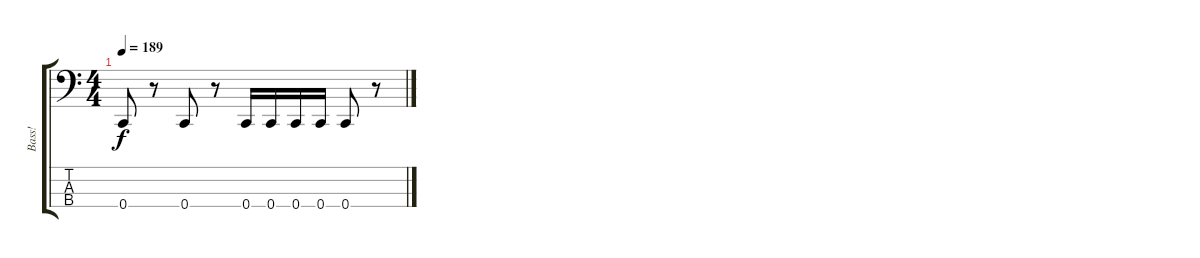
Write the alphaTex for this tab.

\track ("Bass!" "Bass!") {instrument electricbassfinger}
\staff {score tabs}
\tuning (F2 C2 G1 C1) {hide}
\ts (4 4)
\tempo 189
\clef f4
\ks c
0.4.8{dy f} r.8 0.4.8 r.8 0.4.16 0.4.16 0.4.16 0.4.16 0.4.8 r.8
